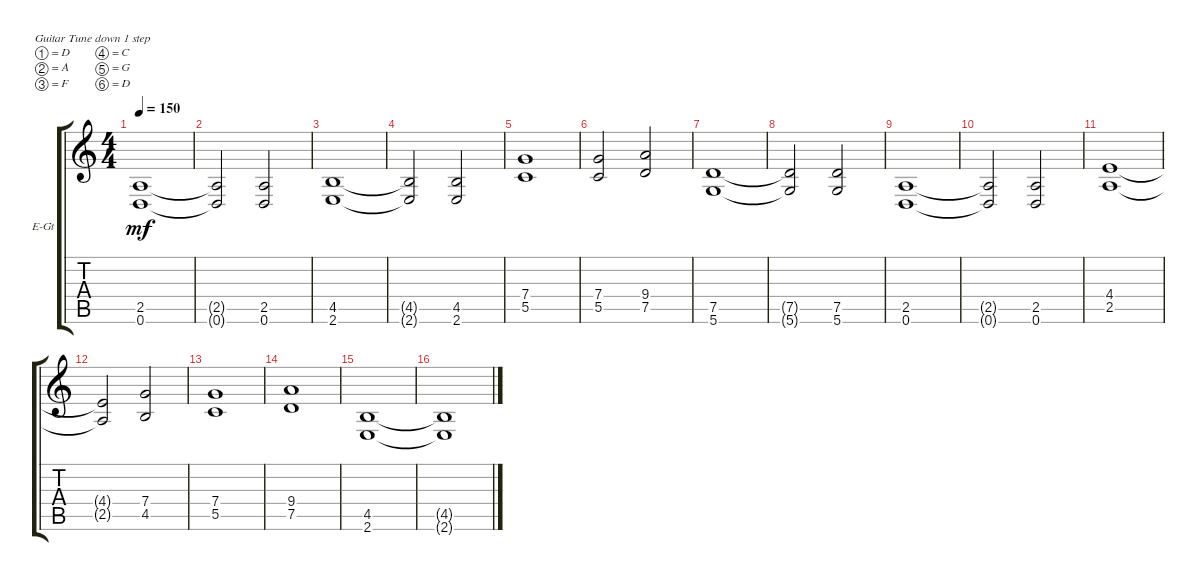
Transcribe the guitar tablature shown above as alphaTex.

\bracketExtendMode groupsimilarinstruments
\firstSystemTrackNameOrientation horizontal
\otherSystemsTrackNameOrientation horizontal
\track ("Electric Guitar 1" "E-Gt") {instrument distortionguitar}
\staff {score tabs}
\tuning (D4 A3 F3 C3 G2 D2)
\ts (4 4)
\tempo 150
\clef g2
\ks c
(0.6 2.5).1{dy mf} |
(0.6{t} 2.5{t}).2 (0.6 2.5).2 |
(2.6 4.5).1 |
(2.6{t} 4.5{t}).2 (2.6 4.5).2 |
(5.5 7.4).1 |
(5.5 7.4).2 (7.5 9.4).2 |
(5.6 7.5).1 |
(5.6{t} 7.5{t}).2 (5.6 7.5).2 |
(0.6 2.5).1 |
(0.6{t} 2.5{t}).2 (0.6 2.5).2 |
(2.5 4.4).1 |
(2.5{t} 4.4{t}).2 (4.5 7.4).2 |
(5.5 7.4).1 |
(7.5 9.4).1 |
(2.6 4.5).1 |
(4.5{t} 2.6{t}).1
